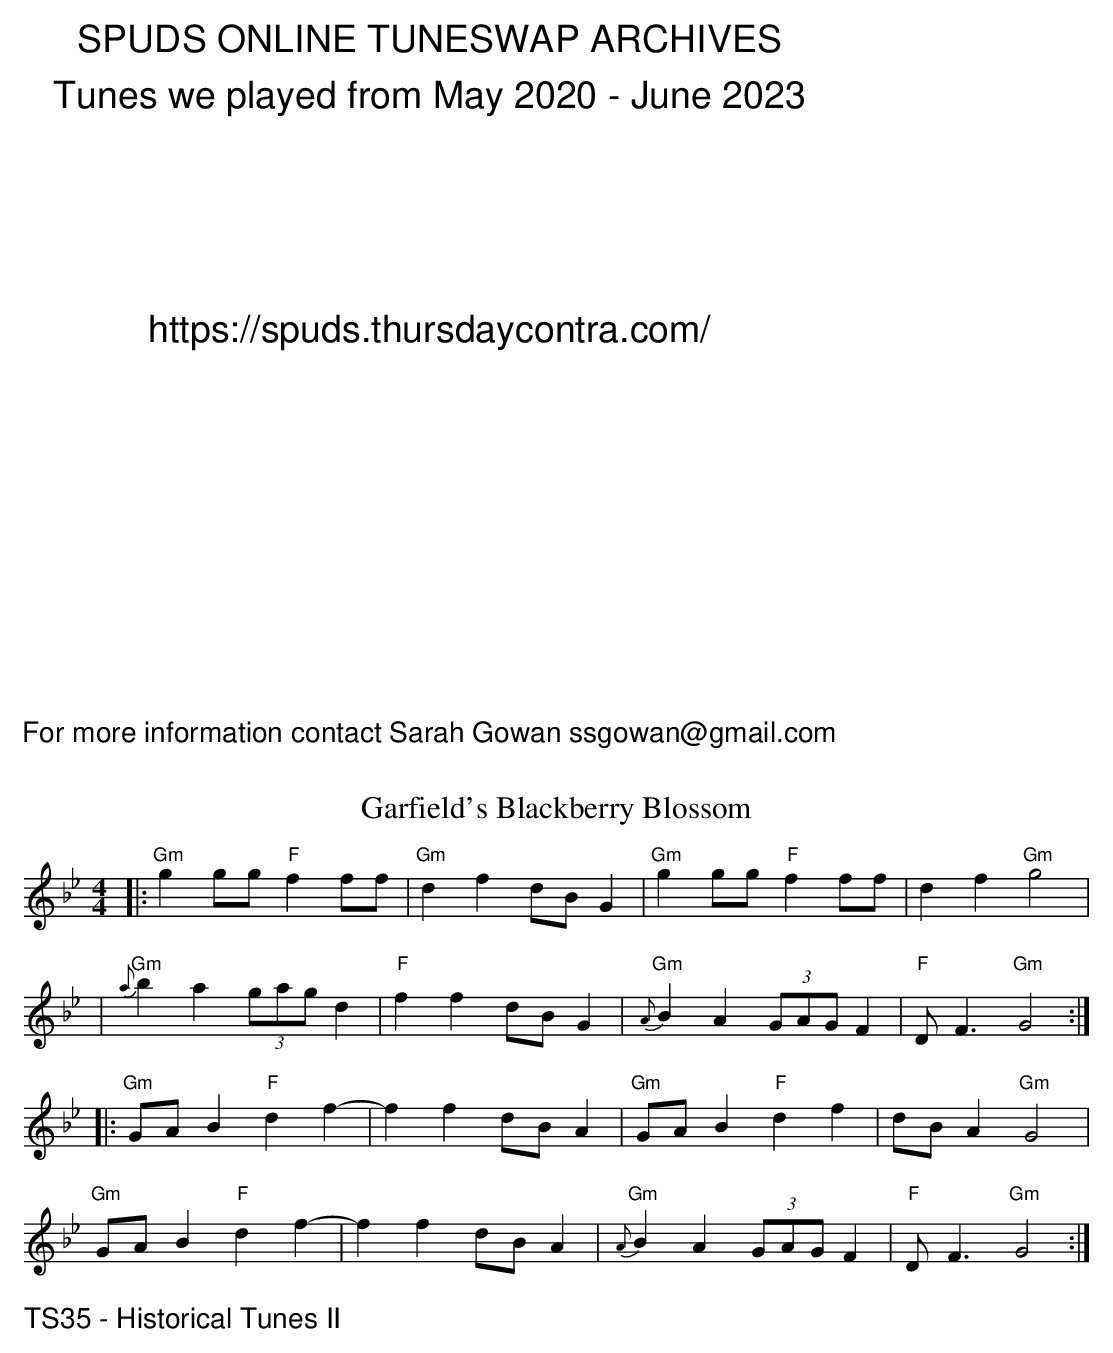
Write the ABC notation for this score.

X:1
T:Garfield's Blackberry Blossom
M:4/4
L:1/8
K:Gm
|:"Gm"g2gg "F"f2ff|"Gm"d2f2 dB G2|"Gm"g2gg "F"f2ff|d2 f2 "Gm"g4|
|"Gm"{a}b2 a2 (3gag d2|"F"f2f2 dB G2|"Gm"{A}B2A2 (3GAG F2|"F"DF3 "Gm"G4:|
|:"Gm"GAB2 "F"d2 f2|-f2 f2 dBA2|"Gm"GAB2 "F"d2 f2|dBA2 "Gm"G4|
"Gm"GAB2 "F"d2 f2|-f2 f2 dBA2|"Gm"{A}B2A2 (3GAG F2|"F"DF3 "Gm"G4:|
